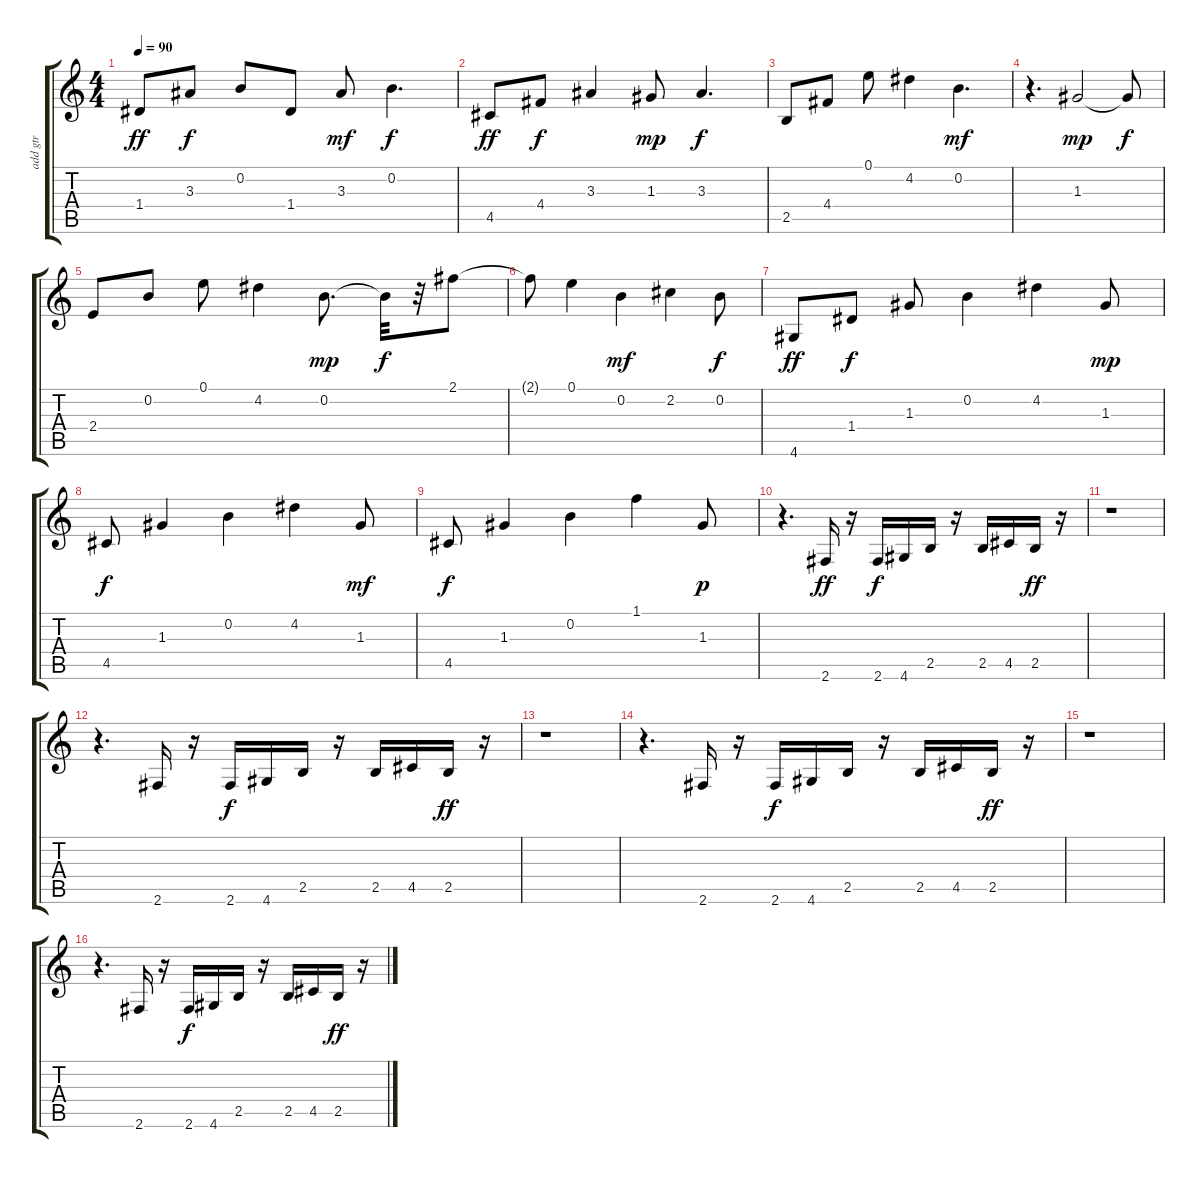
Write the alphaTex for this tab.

\track ("add gtr" "add gtr") {instrument acousticguitarsteel}
\staff {score tabs}
\tuning (E4 B3 G3 D3 A2 E2) {hide}
\ts (4 4)
\tempo 90
\clef g2
\ks c
1.4.8{dy ff} 3.3.8{dy f} 0.2.8 1.4.8 3.3.8{dy mf} 0.2.4{d dy f} |
4.5.8{dy ff} 4.4.8{dy f} 3.3.4 1.3.8{dy mp} 3.3.4{d dy f} |
2.5.8 4.4.8 0.1.8 4.2.4 0.2.4{d dy mf} |
r.4{d} 1.3.2{dy mp} 1.3{t}.8{dy f} |
2.4.8 0.2.8 0.1.8 4.2.4 0.2.8{d dy mp} 0.2{t}.32{dy f} r.32 2.1.8 |
2.1{t}.8 0.1.4 0.2.4{dy mf} 2.2.4 0.2.8{dy f} |
4.6.8{dy ff} 1.4.8{dy f} 1.3.8 0.2.4 4.2.4 1.3.8{dy mp} |
4.5.8{dy f} 1.3.4 0.2.4 4.2.4 1.3.8{dy mf} |
4.5.8{dy f} 1.3.4 0.2.4 1.1.4 1.3.8{dy p} |
r.4{d} 2.6.16{dy ff} r.16 2.6.16{dy f} 4.6.16 2.5.16 r.16 2.5.16 4.5.16 2.5.16{dy ff} r.16 |
r.1 |
r.4{d} 2.6.16 r.16 2.6.16{dy f} 4.6.16 2.5.16 r.16 2.5.16 4.5.16 2.5.16{dy ff} r.16 |
r.1 |
r.4{d} 2.6.16 r.16 2.6.16{dy f} 4.6.16 2.5.16 r.16 2.5.16 4.5.16 2.5.16{dy ff} r.16 |
r.1 |
r.4{d} 2.6.16 r.16 2.6.16{dy f} 4.6.16 2.5.16 r.16 2.5.16 4.5.16 2.5.16{dy ff} r.16
